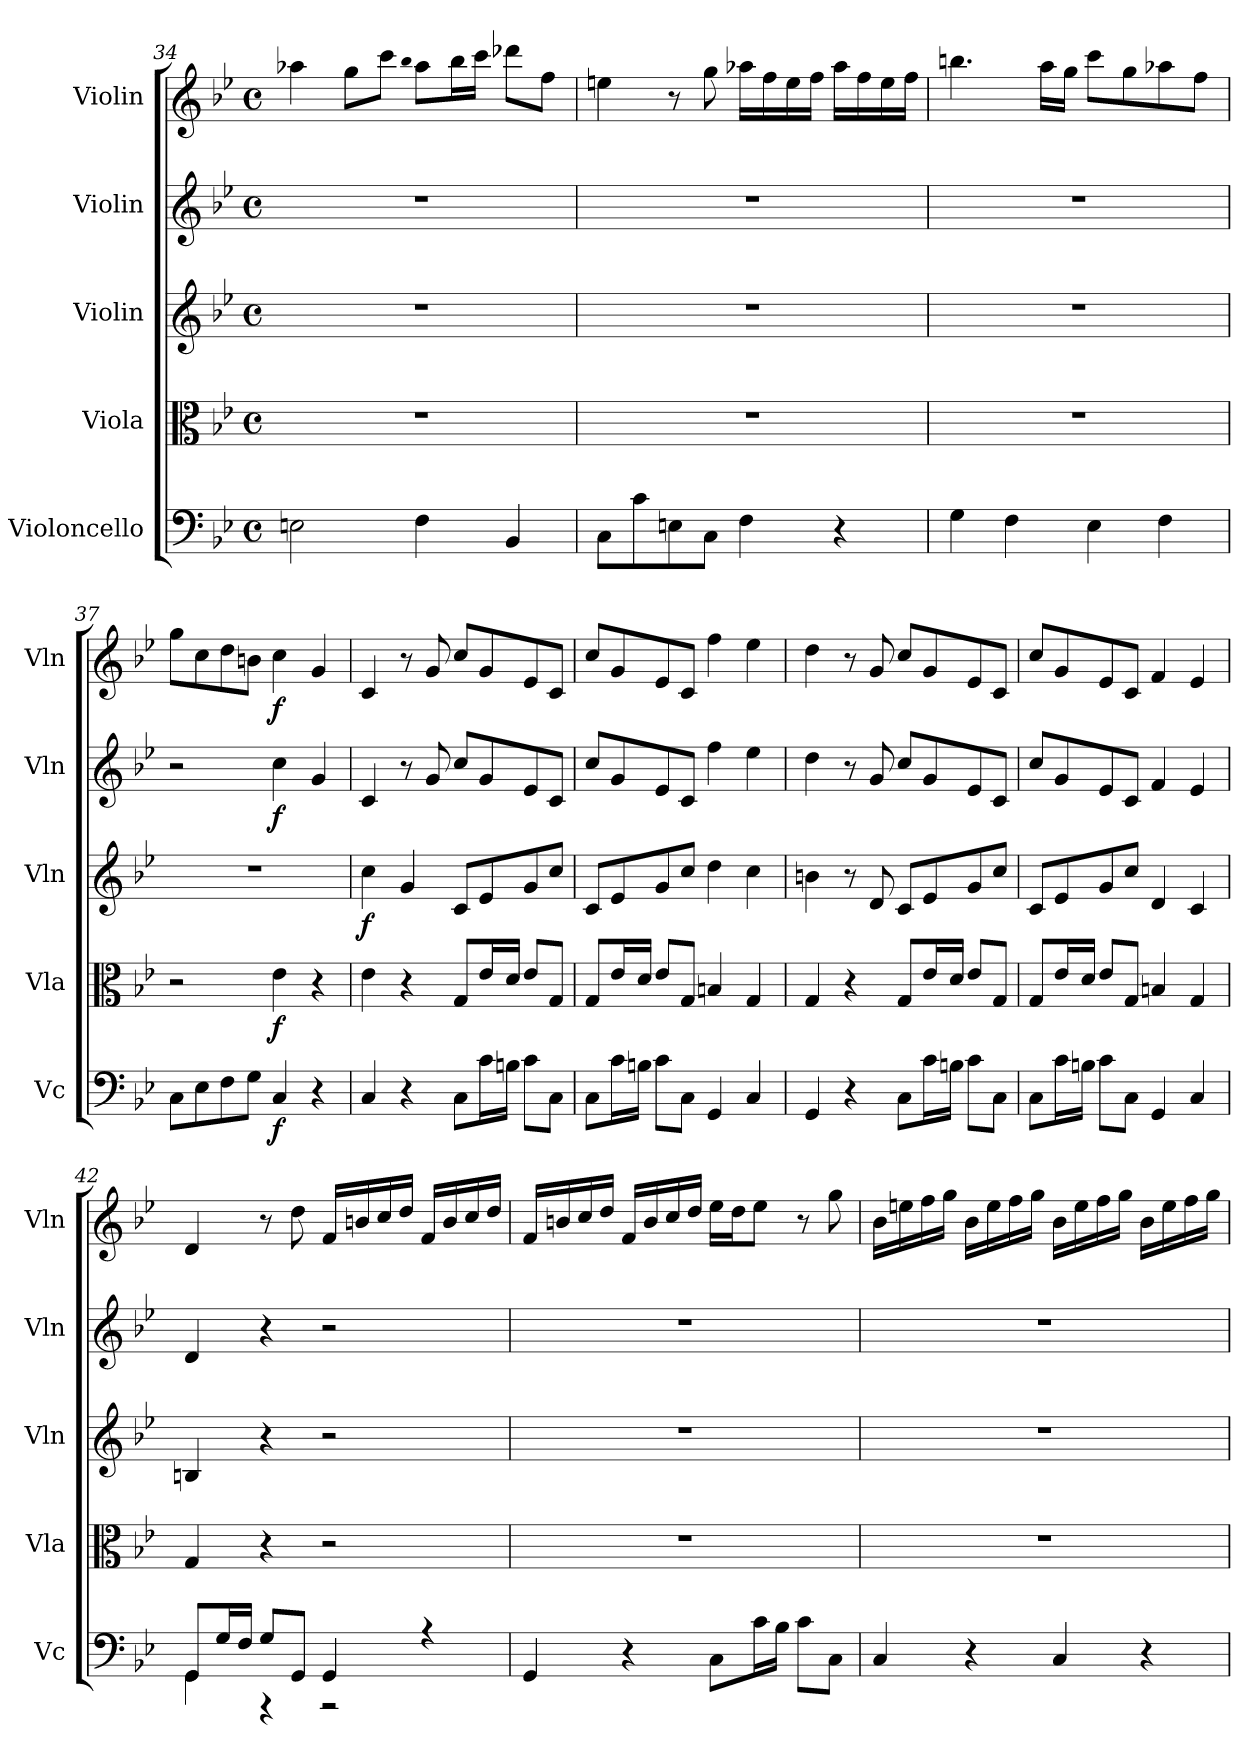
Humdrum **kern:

**kern	**dynam	**kern	**dynam	**kern	**dynam	**kern	**dynam	**kern	**dynam
*part5	*part5	*part4	*part4	*part3	*part3	*part2	*part2	*part1	*part1
*staff5	*staff5	*staff4	*staff4	*staff3	*staff3	*staff2	*staff2	*staff1	*staff1
*I"Violoncello	*	*I"Viola	*	*I"Violin	*	*I"Violin	*	*I"Violin	*
*I'Vc	*	*I'Vla	*	*I'Vln	*	*I'Vln	*	*I'Vln	*
*clefF4	*	*clefC3	*	*clefG2	*	*clefG2	*	*clefG2	*
*k[b-e-]	*	*k[b-e-]	*	*k[b-e-]	*	*k[b-e-]	*	*k[b-e-]	*
*M4/4	*	*M4/4	*	*M4/4	*	*M4/4	*	*M4/4	*
*met(c)	*	*met(c)	*	*met(c)	*	*met(c)	*	*met(c)	*
=34	=34	=34	=34	=34	=34	=34	=34	=34	=34
2En\	.	1r	.	1r	.	1r	.	4aa-X\	.
.	.	.	.	.	.	.	.	8gg\L	.
.	.	.	.	.	.	.	.	8ccc\J	.
.	.	.	.	.	.	.	.	qbb-	.
4F\	.	.	.	.	.	.	.	8aa-\L	.
.	.	.	.	.	.	.	.	16bb-\L	.
.	.	.	.	.	.	.	.	16ccc\JJ	.
4BB-/	.	.	.	.	.	.	.	8ddd-X\L	.
.	.	.	.	.	.	.	.	8ff\J	.
=35	=35	=35	=35	=35	=35	=35	=35	=35	=35
8C\L	.	1r	.	1r	.	1r	.	4een\	.
8c\	.	.	.	.	.	.	.	.	.
8En\	.	.	.	.	.	.	.	8r	.
8C\J	.	.	.	.	.	.	.	8gg\	.
4F\	.	.	.	.	.	.	.	16aa-X\LL	.
.	.	.	.	.	.	.	.	16ff\	.
.	.	.	.	.	.	.	.	16ee\	.
.	.	.	.	.	.	.	.	16ff\JJ	.
4r	.	.	.	.	.	.	.	16aa-\LL	.
.	.	.	.	.	.	.	.	16ff\	.
.	.	.	.	.	.	.	.	16ee\	.
.	.	.	.	.	.	.	.	16ff\JJ	.
=36	=36	=36	=36	=36	=36	=36	=36	=36	=36
4G\	.	1r	.	1r	.	1r	.	4.bbn\	.
4F\	.	.	.	.	.	.	.	.	.
.	.	.	.	.	.	.	.	16aa\LL	.
.	.	.	.	.	.	.	.	16gg\JJ	.
4E-\	.	.	.	.	.	.	.	8ccc\L	.
.	.	.	.	.	.	.	.	8gg\	.
4F\	.	.	.	.	.	.	.	8aa-X\	.
.	.	.	.	.	.	.	.	8ff\J	.
=37	=37	=37	=37	=37	=37	=37	=37	=37	=37
8C\L	.	2r	.	1r	.	2r	.	8gg\L	.
8E-\	.	.	.	.	.	.	.	8cc\	.
8F\	.	.	.	.	.	.	.	8dd\	.
8G\J	.	.	.	.	.	.	.	8bn\J	.
4C/	f	4e-\	f	.	.	4cc\	f	4cc\	f
4r	.	4r	.	.	.	4g/	.	4g/	.
=38	=38	=38	=38	=38	=38	=38	=38	=38	=38
4C/	.	4e-\	.	4cc\	f	4c/	.	4c/	.
4r	.	4r	.	4g/	.	8r	.	8r	.
.	.	.	.	.	.	8g/	.	8g/	.
8C\L	.	8G/L	.	8c/L	.	8cc/L	.	8cc/L	.
16c\L	.	16e-/L	.	8e-/	.	8g/	.	8g/	.
16Bn\JJ	.	16d/JJ	.	.	.	.	.	.	.
8c\L	.	8e-/L	.	8g/	.	8e-/	.	8e-/	.
8C\J	.	8G/J	.	8cc/J	.	8c/J	.	8c/J	.
=39	=39	=39	=39	=39	=39	=39	=39	=39	=39
8C\L	.	8G/L	.	8c/L	.	8cc/L	.	8cc/L	.
16c\L	.	16e-/L	.	8e-/	.	8g/	.	8g/	.
16Bn\JJ	.	16d/JJ	.	.	.	.	.	.	.
8c\L	.	8e-/L	.	8g/	.	8e-/	.	8e-/	.
8C\J	.	8G/J	.	8cc/J	.	8c/J	.	8c/J	.
4GG/	.	4Bn/	.	4dd\	.	4ff\	.	4ff\	.
4C/	.	4G/	.	4cc\	.	4ee-\	.	4ee-\	.
=40	=40	=40	=40	=40	=40	=40	=40	=40	=40
4GG/	.	4G/	.	4bn\	.	4dd\	.	4dd\	.
4r	.	4r	.	8r	.	8r	.	8r	.
.	.	.	.	8d/	.	8g/	.	8g/	.
8C\L	.	8G/L	.	8c/L	.	8cc/L	.	8cc/L	.
16c\L	.	16e-/L	.	8e-/	.	8g/	.	8g/	.
16Bn\JJ	.	16d/JJ	.	.	.	.	.	.	.
8c\L	.	8e-/L	.	8g/	.	8e-/	.	8e-/	.
8C\J	.	8G/J	.	8cc/J	.	8c/J	.	8c/J	.
=41	=41	=41	=41	=41	=41	=41	=41	=41	=41
8C\L	.	8G/L	.	8c/L	.	8cc/L	.	8cc/L	.
16c\L	.	16e-/L	.	8e-/	.	8g/	.	8g/	.
16Bn\JJ	.	16d/JJ	.	.	.	.	.	.	.
8c\L	.	8e-/L	.	8g/	.	8e-/	.	8e-/	.
8C\J	.	8G/J	.	8cc/J	.	8c/J	.	8c/J	.
4GG/	.	4Bn/	.	4d/	.	4f/	.	4f/	.
4C/	.	4G/	.	4c/	.	4e-/	.	4e-/	.
=42	=42	=42	=42	=42	=42	=42	=42	=42	=42
*^	*	*	*	*	*	*	*	*	*
8GG/L	4GG\	.	4G/	.	4Bn/	.	4d/	.	4d/	.
16G/L	.	.	.	.	.	.	.	.	.	.
16F/JJ	.	.	.	.	.	.	.	.	.	.
8G/L	4r	.	4r	.	4r	.	4r	.	8r	.
8GG/J	.	.	.	.	.	.	.	.	8dd\	.
4GG/	2r	.	2r	.	2r	.	2r	.	16f/LL	.
.	.	.	.	.	.	.	.	.	16bn/	.
.	.	.	.	.	.	.	.	.	16cc/	.
.	.	.	.	.	.	.	.	.	16dd/JJ	.
4r	.	.	.	.	.	.	.	.	16f/LL	.
.	.	.	.	.	.	.	.	.	16b/	.
.	.	.	.	.	.	.	.	.	16cc/	.
.	.	.	.	.	.	.	.	.	16dd/JJ	.
*v	*v	*	*	*	*	*	*	*	*	*
=43	=43	=43	=43	=43	=43	=43	=43	=43	=43
4GG/	.	1r	.	1r	.	1r	.	16f/LL	.
.	.	.	.	.	.	.	.	16bn/	.
.	.	.	.	.	.	.	.	16cc/	.
.	.	.	.	.	.	.	.	16dd/JJ	.
4r	.	.	.	.	.	.	.	16f/LL	.
.	.	.	.	.	.	.	.	16b/	.
.	.	.	.	.	.	.	.	16cc/	.
.	.	.	.	.	.	.	.	16dd/JJ	.
8C\L	.	.	.	.	.	.	.	16ee-\LL	.
.	.	.	.	.	.	.	.	16dd\J	.
16c\L	.	.	.	.	.	.	.	8ee-\J	.
16B-\JJ	.	.	.	.	.	.	.	.	.
8c\L	.	.	.	.	.	.	.	8r	.
8C\J	.	.	.	.	.	.	.	8gg\	.
=44	=44	=44	=44	=44	=44	=44	=44	=44	=44
4C/	.	1r	.	1r	.	1r	.	16b-\LL	.
.	.	.	.	.	.	.	.	16een\	.
.	.	.	.	.	.	.	.	16ff\	.
.	.	.	.	.	.	.	.	16gg\JJ	.
4r	.	.	.	.	.	.	.	16b-\LL	.
.	.	.	.	.	.	.	.	16ee\	.
.	.	.	.	.	.	.	.	16ff\	.
.	.	.	.	.	.	.	.	16gg\JJ	.
4C/	.	.	.	.	.	.	.	16b-\LL	.
.	.	.	.	.	.	.	.	16ee\	.
.	.	.	.	.	.	.	.	16ff\	.
.	.	.	.	.	.	.	.	16gg\JJ	.
4r	.	.	.	.	.	.	.	16b-\LL	.
.	.	.	.	.	.	.	.	16ee\	.
.	.	.	.	.	.	.	.	16ff\	.
.	.	.	.	.	.	.	.	16gg\JJ	.
=	=	=	=	=	=	=	=	=	=
*-	*-	*-	*-	*-	*-	*-	*-	*-	*-
